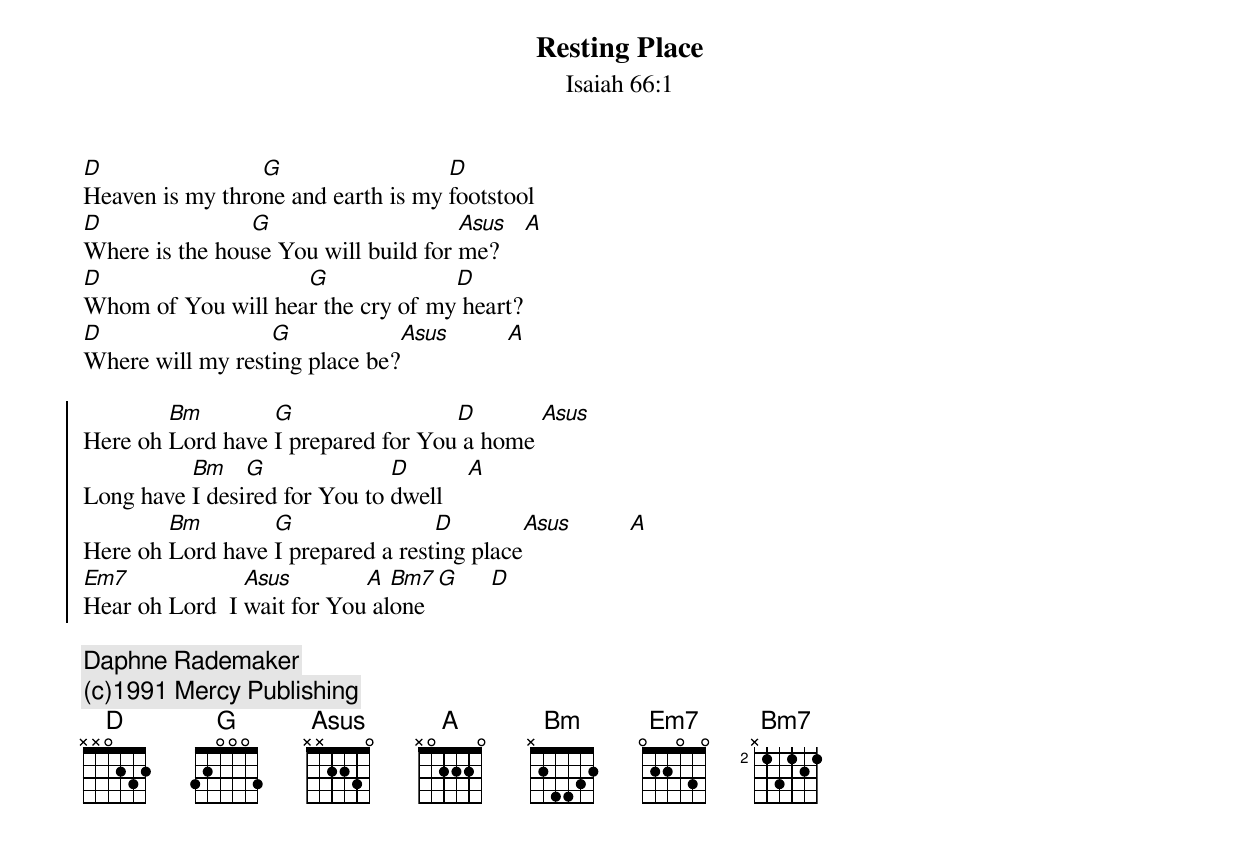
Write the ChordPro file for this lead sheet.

{title:Resting Place}
{subtitle:Isaiah 66:1}
[D]Heaven is my thro[G]ne and earth is my [D]footstool
[D]Where is the hou[G]se You will build for [Asus]me?    [A]
[D]Whom of You will hea[G]r the cry of my[D] heart?
[D]Where will my rest[G]ing place be?[Asus]         [A]

{start_of_chorus}
Here oh [Bm]Lord have [G]I prepared for You[D] a home [Asus]
Long have [Bm]I desi[G]red for You to [D]dwell    [A]
Here oh [Bm]Lord have [G]I prepared a rest[D]ing place[Asus]         [A]
[Em7]Hear oh Lord  I [Asus]wait for You[A] al[Bm7]one  [G]     [D]
{end_of_chorus}

{comment:Daphne Rademaker}
{comment:(c)1991 Mercy Publishing}
